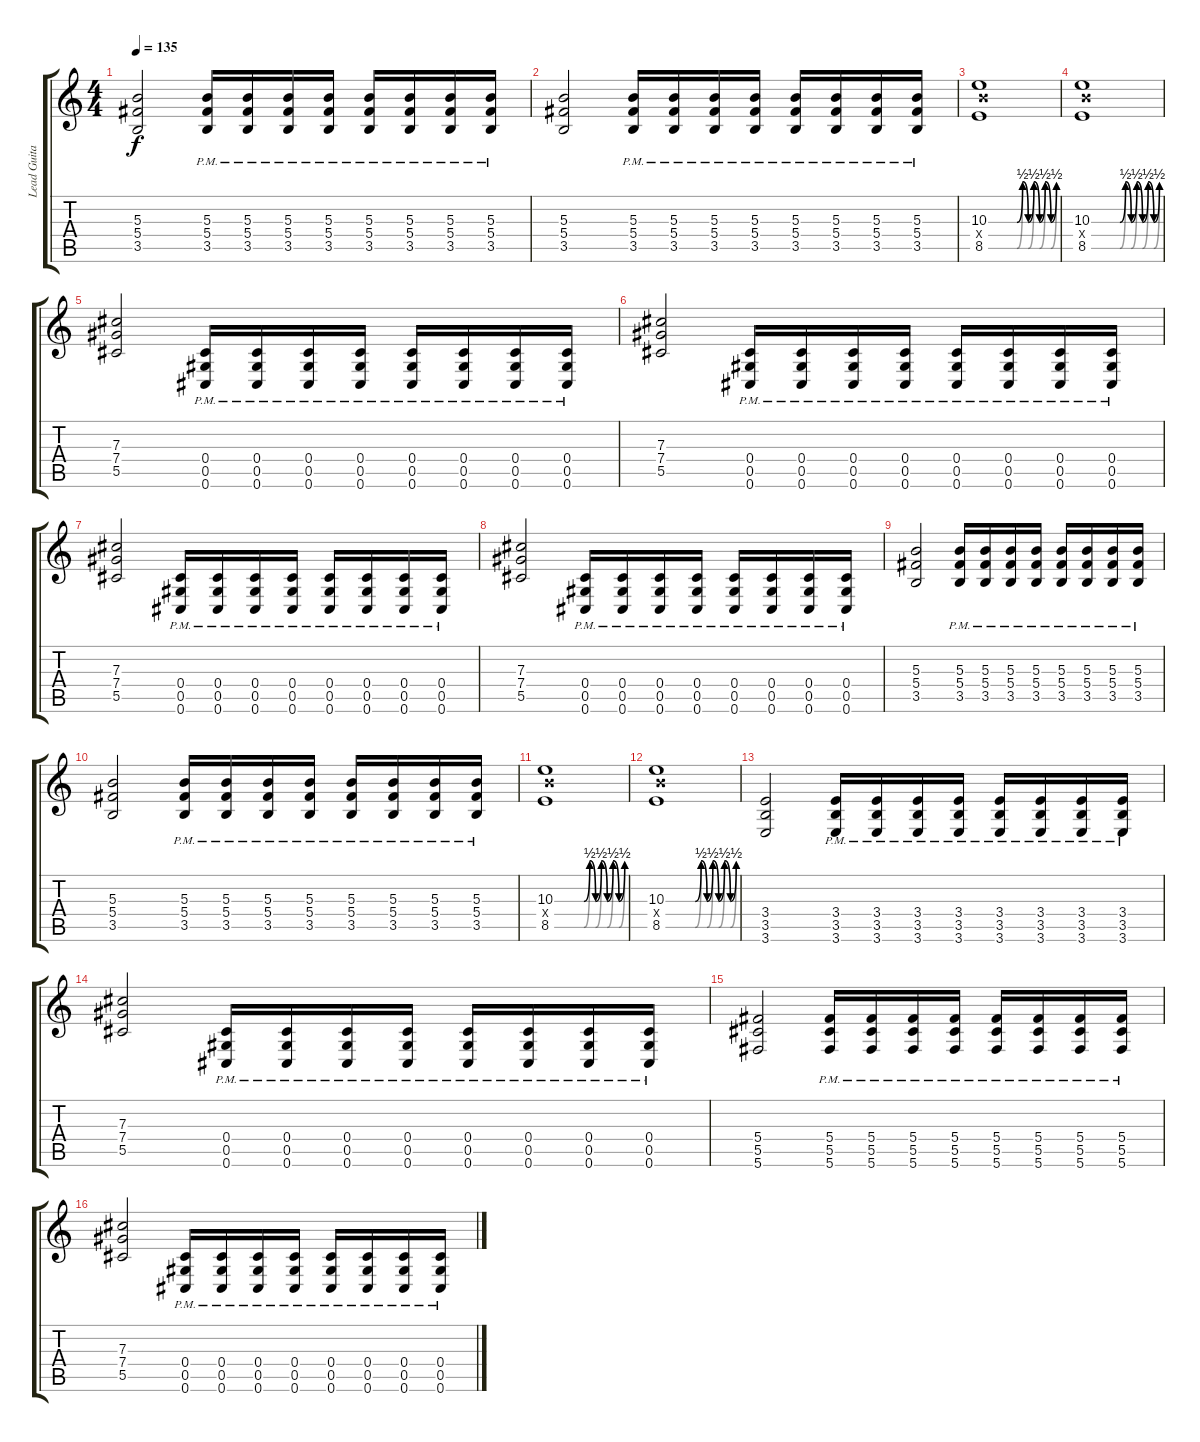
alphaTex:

\track ("Lead Guitar" "Lead Guita") {instrument distortionguitar}
\staff {score tabs}
\tuning (Eb4 Bb3 Gb3 Db3 Ab2 Db2) {hide}
\ts (4 4)
\tempo 135
\clef g2
\ks c
(5.3 5.4 3.5).2{dy f} (5.3{pm} 5.4{pm} 3.5{pm}).16 (5.3{pm} 5.4{pm} 3.5{pm}).16 (5.3{pm} 5.4{pm} 3.5{pm}).16 (5.3{pm} 5.4{pm} 3.5{pm}).16 (5.3{pm} 5.4{pm} 3.5{pm}).16 (5.3{pm} 5.4{pm} 3.5{pm}).16 (5.3{pm} 5.4{pm} 3.5{pm}).16 (5.3{pm} 5.4{pm} 3.5{pm}).16 |
(5.3 5.4 3.5).2 (5.3{pm} 5.4{pm} 3.5{pm}).16 (5.3{pm} 5.4{pm} 3.5{pm}).16 (5.3{pm} 5.4{pm} 3.5{pm}).16 (5.3{pm} 5.4{pm} 3.5{pm}).16 (5.3{pm} 5.4{pm} 3.5{pm}).16 (5.3{pm} 5.4{pm} 3.5{pm}).16 (5.3{pm} 5.4{pm} 3.5{pm}).16 (5.3{pm} 5.4{pm} 3.5{pm}).16 |
(10.3{be (custom 0 0 25 0 30 2 35 0 40 2 45 0 50 2 55 0 60 2)} 10.4{x} 8.5{be (custom 0 0 25 0 30 2 35 0 40 2 45 0 50 2 55 0 60 2)}).1 |
(10.3{be (custom 0 0 25 0 30 2 35 0 40 2 45 0 50 2 55 0 60 2)} 10.4{x} 8.5{be (custom 0 0 25 0 30 2 35 0 40 2 45 0 50 2 55 0 60 2)}).1 |
(7.3 7.4 5.5).2 (0.4{pm} 0.5{pm} 0.6{pm}).16 (0.4{pm} 0.5{pm} 0.6{pm}).16 (0.4{pm} 0.5{pm} 0.6{pm}).16 (0.4{pm} 0.5{pm} 0.6{pm}).16 (0.4{pm} 0.5{pm} 0.6{pm}).16 (0.4{pm} 0.5{pm} 0.6{pm}).16 (0.4{pm} 0.5{pm} 0.6{pm}).16 (0.4{pm} 0.5{pm} 0.6{pm}).16 |
(7.3 7.4 5.5).2 (0.4{pm} 0.5{pm} 0.6{pm}).16 (0.4{pm} 0.5{pm} 0.6{pm}).16 (0.4{pm} 0.5{pm} 0.6{pm}).16 (0.4{pm} 0.5{pm} 0.6{pm}).16 (0.4{pm} 0.5{pm} 0.6{pm}).16 (0.4{pm} 0.5{pm} 0.6{pm}).16 (0.4{pm} 0.5{pm} 0.6{pm}).16 (0.4{pm} 0.5{pm} 0.6{pm}).16 |
(7.3 7.4 5.5).2 (0.4{pm} 0.5{pm} 0.6{pm}).16 (0.4{pm} 0.5{pm} 0.6{pm}).16 (0.4{pm} 0.5{pm} 0.6{pm}).16 (0.4{pm} 0.5{pm} 0.6{pm}).16 (0.4{pm} 0.5{pm} 0.6{pm}).16 (0.4{pm} 0.5{pm} 0.6{pm}).16 (0.4{pm} 0.5{pm} 0.6{pm}).16 (0.4{pm} 0.5{pm} 0.6{pm}).16 |
(7.3 7.4 5.5).2 (0.4{pm} 0.5{pm} 0.6{pm}).16 (0.4{pm} 0.5{pm} 0.6{pm}).16 (0.4{pm} 0.5{pm} 0.6{pm}).16 (0.4{pm} 0.5{pm} 0.6{pm}).16 (0.4{pm} 0.5{pm} 0.6{pm}).16 (0.4{pm} 0.5{pm} 0.6{pm}).16 (0.4{pm} 0.5{pm} 0.6{pm}).16 (0.4{pm} 0.5{pm} 0.6{pm}).16 |
(5.3 5.4 3.5).2 (5.3{pm} 5.4{pm} 3.5{pm}).16 (5.3{pm} 5.4{pm} 3.5{pm}).16 (5.3{pm} 5.4{pm} 3.5{pm}).16 (5.3{pm} 5.4{pm} 3.5{pm}).16 (5.3{pm} 5.4{pm} 3.5{pm}).16 (5.3{pm} 5.4{pm} 3.5{pm}).16 (5.3{pm} 5.4{pm} 3.5{pm}).16 (5.3{pm} 5.4{pm} 3.5{pm}).16 |
(5.3 5.4 3.5).2 (5.3{pm} 5.4{pm} 3.5{pm}).16 (5.3{pm} 5.4{pm} 3.5{pm}).16 (5.3{pm} 5.4{pm} 3.5{pm}).16 (5.3{pm} 5.4{pm} 3.5{pm}).16 (5.3{pm} 5.4{pm} 3.5{pm}).16 (5.3{pm} 5.4{pm} 3.5{pm}).16 (5.3{pm} 5.4{pm} 3.5{pm}).16 (5.3{pm} 5.4{pm} 3.5{pm}).16 |
(10.3{be (custom 0 0 25 0 30 2 35 0 40 2 45 0 50 2 55 0 60 2)} 10.4{x} 8.5{be (custom 0 0 25 0 30 2 35 0 40 2 45 0 50 2 55 0 60 2)}).1 |
(10.3{be (custom 0 0 25 0 30 2 35 0 40 2 45 0 50 2 55 0 60 2)} 10.4{x} 8.5{be (custom 0 0 25 0 30 2 35 0 40 2 45 0 50 2 55 0 60 2)}).1 |
(3.4 3.5 3.6).2 (3.4{pm} 3.5{pm} 3.6{pm}).16 (3.4{pm} 3.5{pm} 3.6{pm}).16 (3.4{pm} 3.5{pm} 3.6{pm}).16 (3.4{pm} 3.5{pm} 3.6{pm}).16 (3.4{pm} 3.5{pm} 3.6{pm}).16 (3.4{pm} 3.5{pm} 3.6{pm}).16 (3.4{pm} 3.5{pm} 3.6{pm}).16 (3.4{pm} 3.5{pm} 3.6{pm}).16 |
(7.3 7.4 5.5).2 (0.4{pm} 0.5{pm} 0.6{pm}).16 (0.4{pm} 0.5{pm} 0.6{pm}).16 (0.4{pm} 0.5{pm} 0.6{pm}).16 (0.4{pm} 0.5{pm} 0.6{pm}).16 (0.4{pm} 0.5{pm} 0.6{pm}).16 (0.4{pm} 0.5{pm} 0.6{pm}).16 (0.4{pm} 0.5{pm} 0.6{pm}).16 (0.4{pm} 0.5{pm} 0.6{pm}).16 |
(5.4 5.5 5.6).2 (5.4{pm} 5.5{pm} 5.6{pm}).16 (5.4{pm} 5.5{pm} 5.6{pm}).16 (5.4{pm} 5.5{pm} 5.6{pm}).16 (5.4{pm} 5.5{pm} 5.6{pm}).16 (5.4{pm} 5.5{pm} 5.6{pm}).16 (5.4{pm} 5.5{pm} 5.6{pm}).16 (5.4{pm} 5.5{pm} 5.6{pm}).16 (5.4{pm} 5.5{pm} 5.6{pm}).16 |
(7.3 7.4 5.5).2 (0.4{pm} 0.5{pm} 0.6{pm}).16 (0.4{pm} 0.5{pm} 0.6{pm}).16 (0.4{pm} 0.5{pm} 0.6{pm}).16 (0.4{pm} 0.5{pm} 0.6{pm}).16 (0.4{pm} 0.5{pm} 0.6{pm}).16 (0.4{pm} 0.5{pm} 0.6{pm}).16 (0.4{pm} 0.5{pm} 0.6{pm}).16 (0.4{pm} 0.5{pm} 0.6{pm}).16
